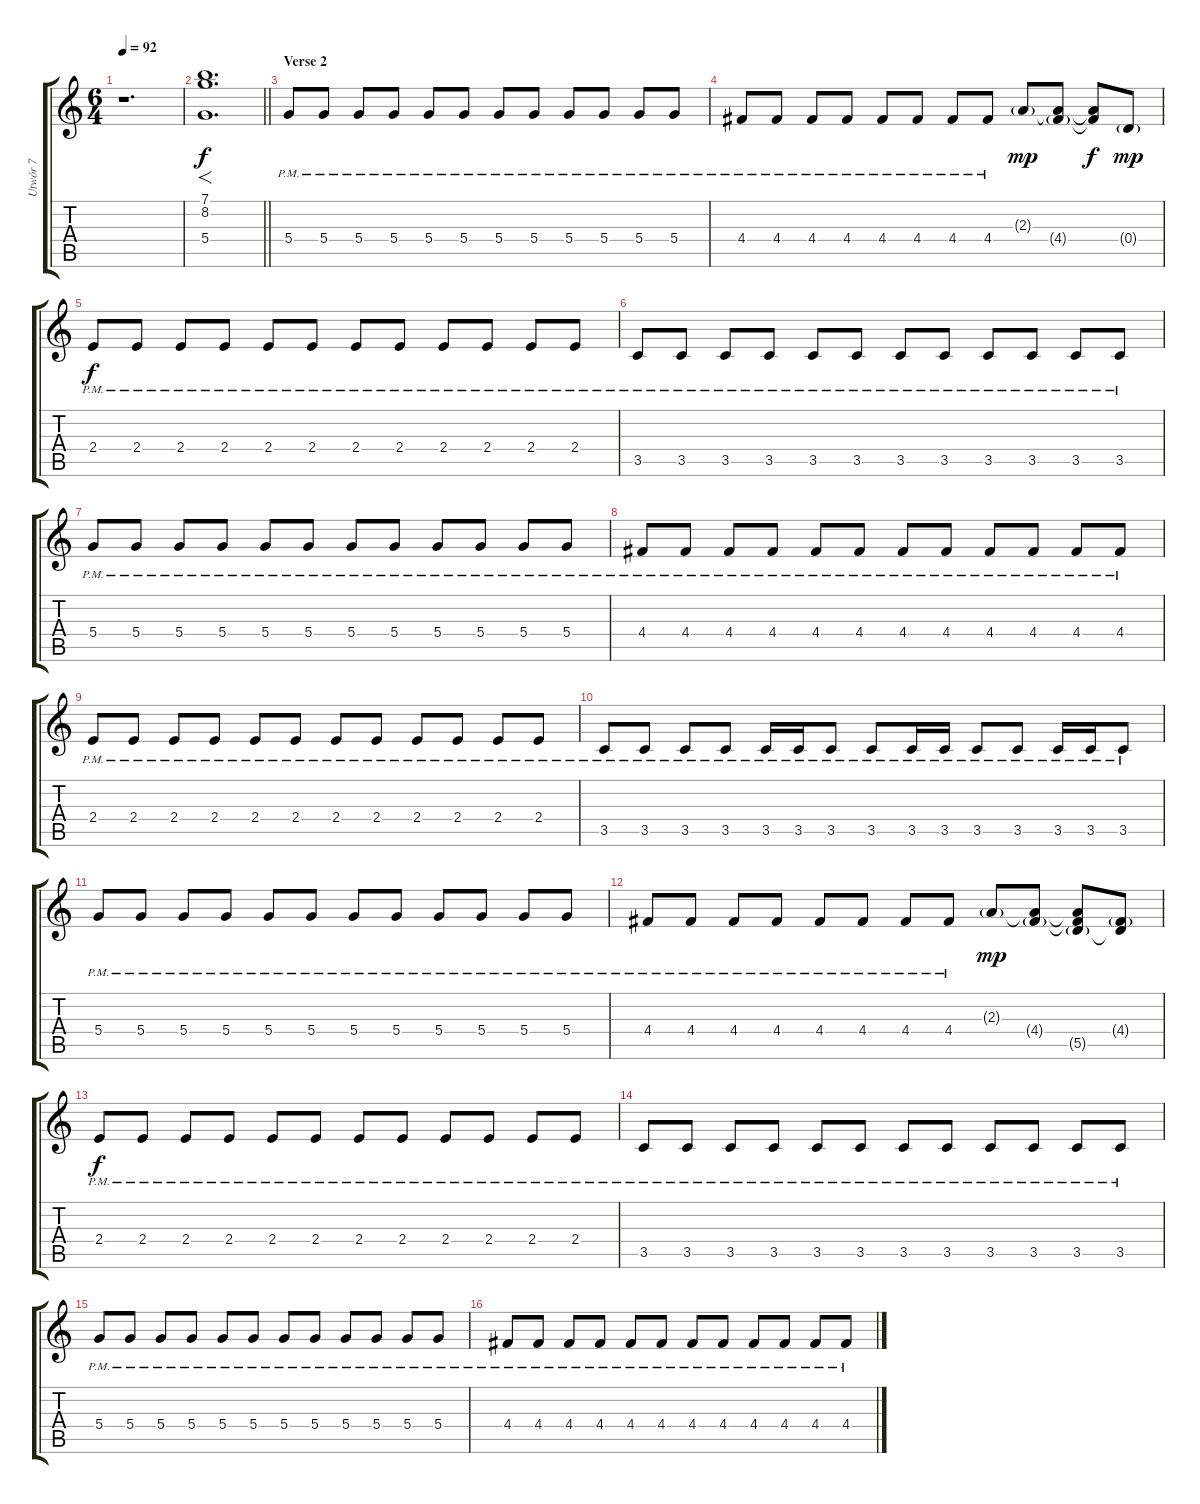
\track ("Utwór 7" "Utwór 7") {instrument overdrivenguitar}
\staff {score tabs}
\tuning (E4 B3 G3 D3 A2 E2) {hide}
\ts (6 4)
\tempo 92
\clef g2
\ks c
r.1{d dy f} |
\barLineRight lightlight
(7.1 8.2 5.4).1{f d} |
\section ("" "Verse 2")
5.4{pm}.8 5.4{pm}.8 5.4{pm}.8 5.4{pm}.8 5.4{pm}.8 5.4{pm}.8 5.4{pm}.8 5.4{pm}.8 5.4{pm}.8 5.4{pm}.8 5.4{pm}.8 5.4{pm}.8 |
4.4{pm}.8 4.4{pm}.8 4.4{pm}.8 4.4{pm}.8 4.4{pm}.8 4.4{pm}.8 4.4{pm}.8 4.4{pm}.8 2.3{g}.8{dy mp} (2.3{t} 4.4{g}).8 (2.3{t} 4.4{t}).8{dy f} 0.4{g}.8{dy mp} |
2.4{pm}.8{dy f} 2.4{pm}.8 2.4{pm}.8 2.4{pm}.8 2.4{pm}.8 2.4{pm}.8 2.4{pm}.8 2.4{pm}.8 2.4{pm}.8 2.4{pm}.8 2.4{pm}.8 2.4{pm}.8 |
3.5{pm}.8 3.5{pm}.8 3.5{pm}.8 3.5{pm}.8 3.5{pm}.8 3.5{pm}.8 3.5{pm}.8 3.5{pm}.8 3.5{pm}.8 3.5{pm}.8 3.5{pm}.8 3.5{pm}.8 |
5.4{pm}.8 5.4{pm}.8 5.4{pm}.8 5.4{pm}.8 5.4{pm}.8 5.4{pm}.8 5.4{pm}.8 5.4{pm}.8 5.4{pm}.8 5.4{pm}.8 5.4{pm}.8 5.4{pm}.8 |
4.4{pm}.8 4.4{pm}.8 4.4{pm}.8 4.4{pm}.8 4.4{pm}.8 4.4{pm}.8 4.4{pm}.8 4.4{pm}.8 4.4{pm}.8 4.4{pm}.8 4.4{pm}.8 4.4{pm}.8 |
2.4{pm}.8 2.4{pm}.8 2.4{pm}.8 2.4{pm}.8 2.4{pm}.8 2.4{pm}.8 2.4{pm}.8 2.4{pm}.8 2.4{pm}.8 2.4{pm}.8 2.4{pm}.8 2.4{pm}.8 |
3.5{pm}.8 3.5{pm}.8 3.5{pm}.8 3.5{pm}.8 3.5{pm}.16 3.5{pm}.16 3.5{pm}.8 3.5{pm}.8 3.5{pm}.16 3.5{pm}.16 3.5{pm}.8 3.5{pm}.8 3.5{pm}.16 3.5{pm}.16 3.5{pm}.8 |
5.4{pm}.8 5.4{pm}.8 5.4{pm}.8 5.4{pm}.8 5.4{pm}.8 5.4{pm}.8 5.4{pm}.8 5.4{pm}.8 5.4{pm}.8 5.4{pm}.8 5.4{pm}.8 5.4{pm}.8 |
4.4{pm}.8 4.4{pm}.8 4.4{pm}.8 4.4{pm}.8 4.4{pm}.8 4.4{pm}.8 4.4{pm}.8 4.4{pm}.8 2.3{g}.8{dy mp} (2.3{t} 4.4{g}).8 (2.3{t} 4.4{t} 5.5{g}).8 (4.4{g} 5.5{t}).8 |
2.4{pm}.8{dy f} 2.4{pm}.8 2.4{pm}.8 2.4{pm}.8 2.4{pm}.8 2.4{pm}.8 2.4{pm}.8 2.4{pm}.8 2.4{pm}.8 2.4{pm}.8 2.4{pm}.8 2.4{pm}.8 |
3.5{pm}.8 3.5{pm}.8 3.5{pm}.8 3.5{pm}.8 3.5{pm}.8 3.5{pm}.8 3.5{pm}.8 3.5{pm}.8 3.5{pm}.8 3.5{pm}.8 3.5{pm}.8 3.5{pm}.8 |
5.4{pm}.8 5.4{pm}.8 5.4{pm}.8 5.4{pm}.8 5.4{pm}.8 5.4{pm}.8 5.4{pm}.8 5.4{pm}.8 5.4{pm}.8 5.4{pm}.8 5.4{pm}.8 5.4{pm}.8 |
4.4{pm}.8 4.4{pm}.8 4.4{pm}.8 4.4{pm}.8 4.4{pm}.8 4.4{pm}.8 4.4{pm}.8 4.4{pm}.8 4.4{pm}.8 4.4{pm}.8 4.4{pm}.8 4.4{pm}.8
